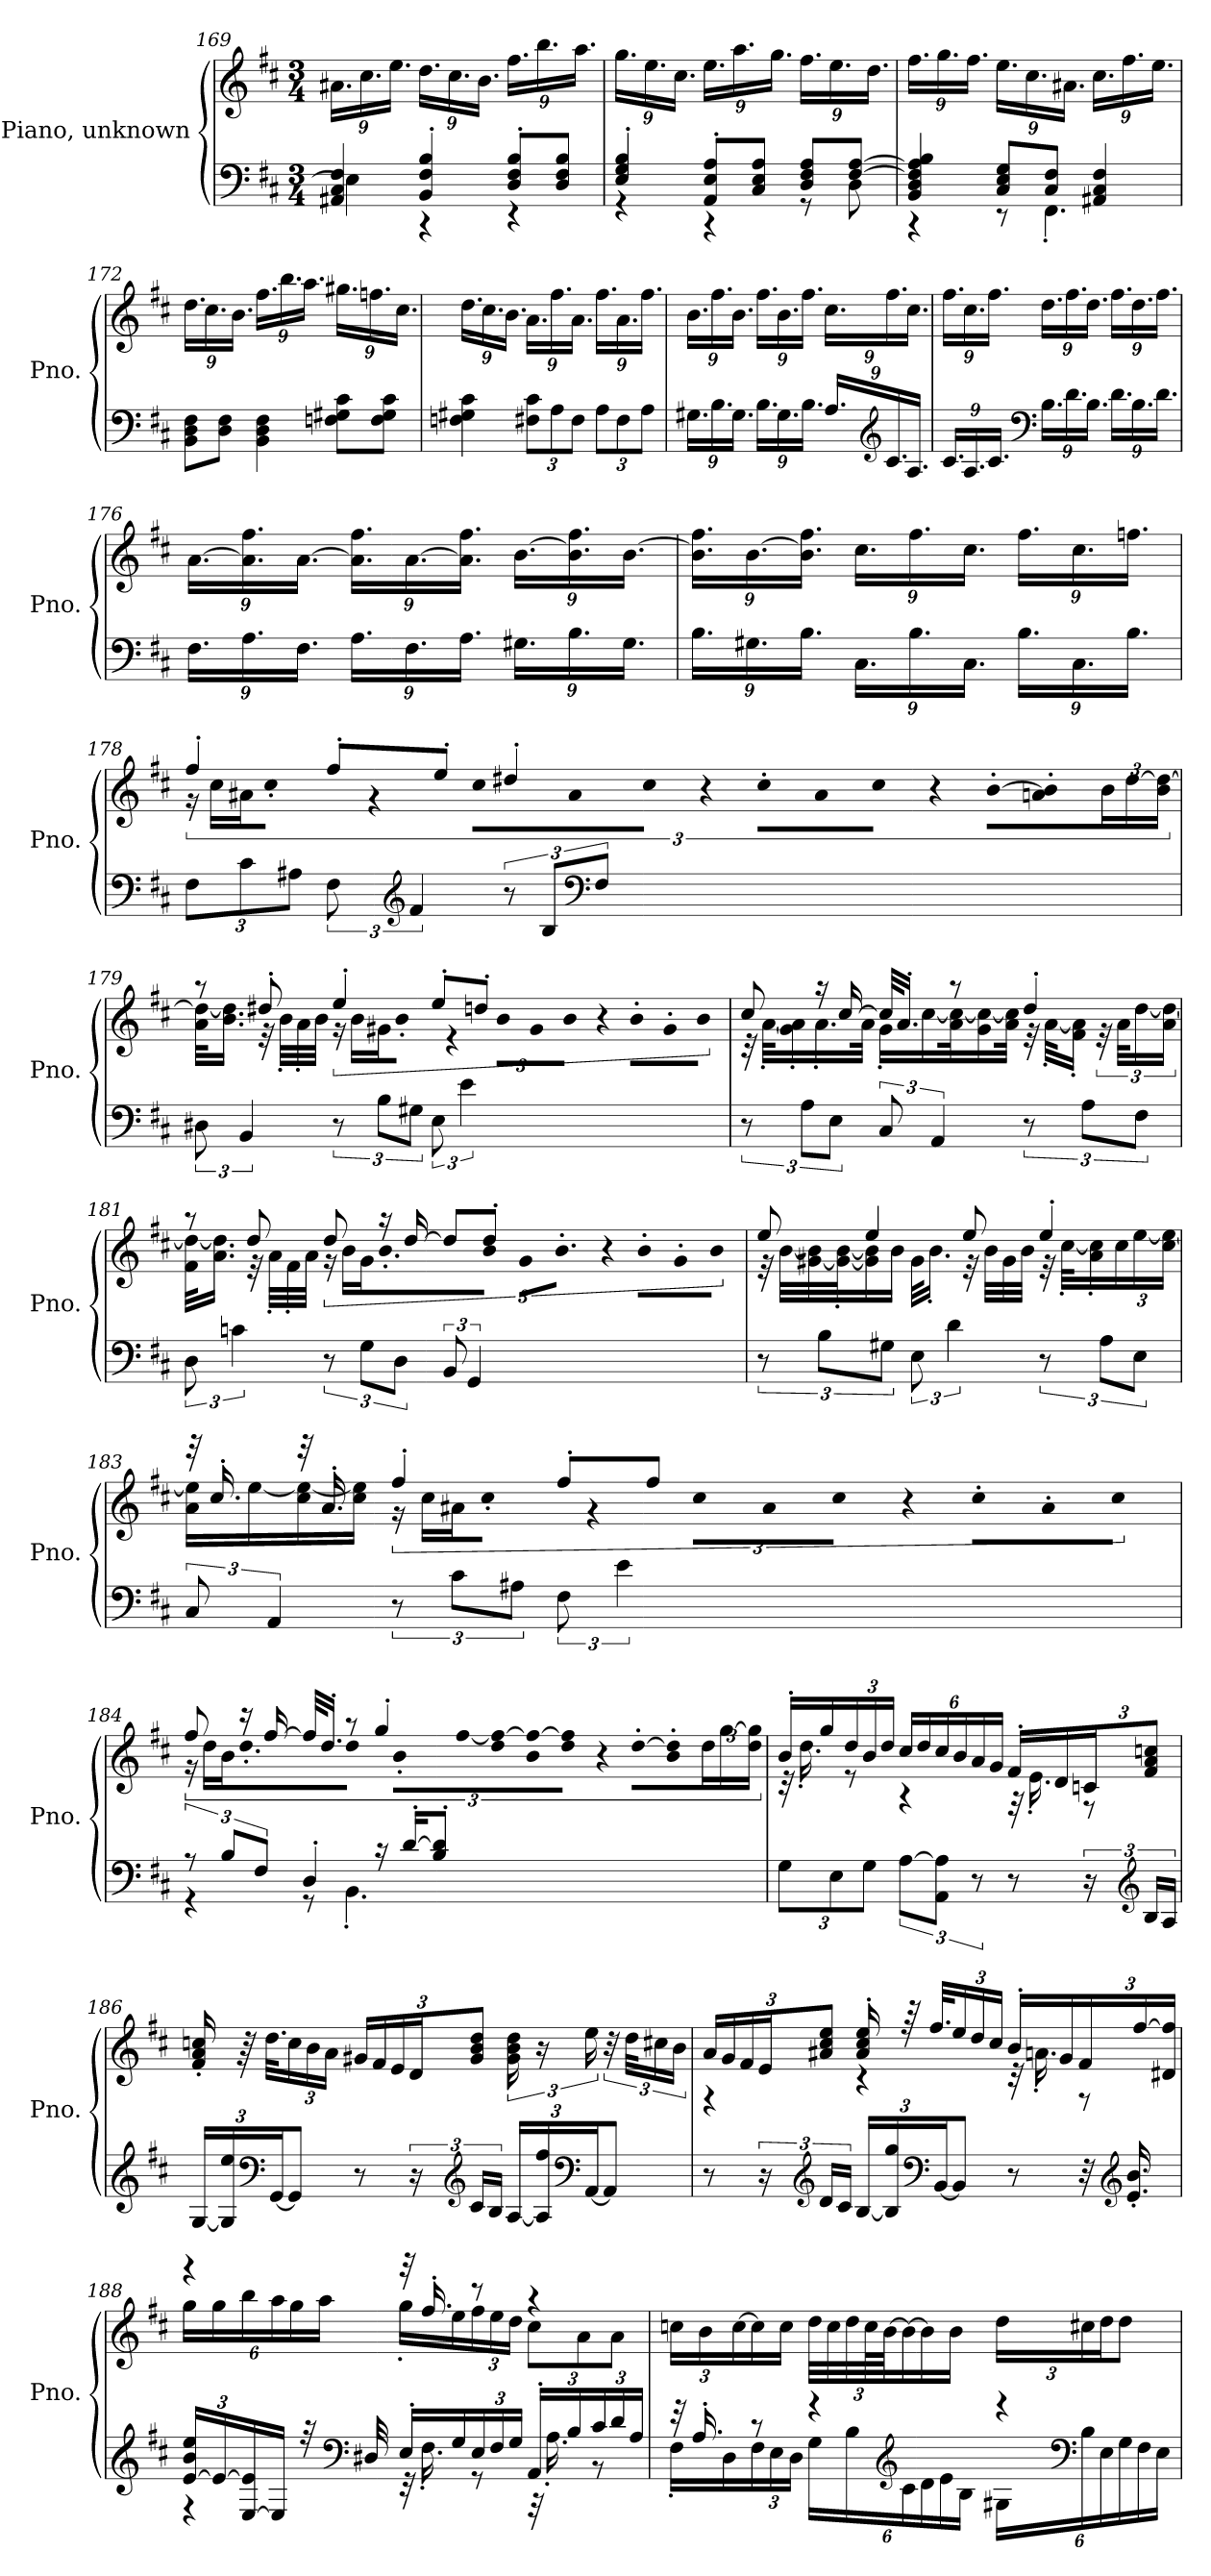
**kern	**kern
*part1	*part1
*staff2	*staff1
*I"Piano, unknown	*
*I'Pno.	*
!!LO:PB:g=z
*clefF4	*clefG2
*k[f#c#]	*k[f#c#]
*M3/4	*M3/4
=169	=169
*^	*
*	*	*Xbrackettup
4AA#X/ 4C#/ 4F#/	4E\]	18.a#X\LL
.	.	18.cc#\
.	.	18.ee\JJ
4BB/' 4F#/' 4B/'	4r	18.dd\LL
.	.	18.cc#\
.	.	18.b\JJ
8D/' 8F#/' 8B/'L	4r	18.ff#\LL
.	.	18.bb\
8D/ 8F#/ 8B/J	.	.
.	.	18.aa\JJ
=170	=170	=170
4E/' 4G/' 4B/'	4r	18.gg\LL
.	.	18.ee\
.	.	18.cc#\JJ
8AA/' 8E/' 8A/'L	4r	18.ee\LL
.	.	18.aa\
8C#/ 8E/ 8A/J	.	.
.	.	18.gg\JJ
8D/ 8F#/ 8A/L	8r	18.ff#\LL
.	.	18.ee\
[8F#/ [8A/J	8D\	.
.	.	18.dd\JJ
=171	=171	=171
4BB/ 4D/ 4F#/] 4A/] 4B/	4r	18.ff#\LL
.	.	18.gg\
.	.	18.ff#\JJ
8C#/ 8E/ 8G/L	8r	18.ee\LL
.	.	18.cc#\
8C#/ 8F#/J	4.FF#'\	.
.	.	18.a#X\JJ
4AA#X/ 4C#/ 4F#/	.	18.cc#\LL
.	.	18.ff#\
.	.	18.ee\JJ
*v	*v	*
!!LO:LB:g=z
=172	=172
8BB\ 8D\ 8F#\L	18.dd\LL
.	18.cc#\
8D\ 8F#\J	.
.	18.b\JJ
4BB\ 4D\ 4F#\	18.ff#\LL
.	18.bb\
.	18.aa\JJ
8Fn\ 8G#X\ 8c#\L	18.gg#X\LL
.	18.ffn\
8F\ 8G#\ 8c#\J	.
.	18.cc#\JJ
=173	=173
4Fn\ 4G#X\ 4c#\	18.dd\LL
.	18.cc#\
.	18.b\JJ
*Xbrackettup	*
12F#X\ 12c#\L	18.a\LL
12A\	18.ff#\
12F#\J	18.a\JJ
12A\L	18.ff#\LL
12F#\	18.a\
12A\J	18.ff#\JJ
=174	=174
18.G#X\LL	18.b\LL
18.B\	18.ff#\
18.G#\JJ	18.b\JJ
18.B\LL	18.ff#\LL
18.G#\	18.b\
18.B\JJ	18.ff#\JJ
18.A/LL	18.cc#\LL
*clefG2	*
18.c#/	18.ff#\
18.A/JJ	18.cc#\JJ
!!LO:LB:g=z
=175	=175
18.c#/LL	18.ff#\LL
18.A/	18.cc#\
18.c#/JJ	18.ff#\JJ
*clefF4	*
18.B\LL	18.dd\LL
18.d\	18.ff#\
18.B\JJ	18.dd\JJ
18.d\LL	18.ff#\LL
18.B\	18.dd\
18.d\JJ	18.ff#\JJ
=176	=176
18.F#\LL	[18.a\LL
18.A\	18.a\] 18.ff#\
18.F#\JJ	[18.a\JJ
18.A\LL	18.a\] 18.ff#\LL
18.F#\	[18.a\
18.A\JJ	18.a\] 18.ff#\JJ
18.G#X\LL	[18.b\LL
18.B\	18.b\] 18.ff#\
18.G#\JJ	[18.b\JJ
!!LO:LB:g=z
=177	=177
18.B\LL	18.b\] 18.ff#\LL
18.G#X\	[18.b\
18.B\JJ	18.b\] 18.ff#\JJ
18.C#\LL	18.cc#\LL
18.B\	18.ff#\
18.C#\JJ	18.cc#\JJ
18.B\LL	18.ff#\LL
18.C#\	18.cc#\
18.B\JJ	18.ffn\JJ
=178	=178
*	*^
*	*	*brackettup
12F#\L	4ff#'/	24r
.	.	24cc#\LL
12c#\	.	24a#X\J
.	.	8cc#'\J
12A#X\J	.	.
*brackettup	*	*
12F#\	8ff#'/L	32r
.	.	32cc#\LLL
.	.	32a#\
*clefG2	*	*
6f#/	.	.
.	.	32cc#\JJJ
.	8ee'/J	32r
.	.	32cc#'\LLL
.	.	32a#\
.	.	32cc#\JJJ
12r	4dd#X'/	32r
.	.	[32b'\KLL
.	.	16an\' 16b\]'
12B/L	.	.
*	*	*Xbrackettup
.	.	24b\
*clefF4	*	*
12F#/J	.	[24dd#\
.	.	24b\ 24dd#\_JJ
!!LO:LB:g=z	!!
=179	=179	=179
12D#X\	8r	32a\ 32dd#\_KLL
.	.	16.b\ 16.dd#\]JJ
6BB/	.	.
.	8dd#X'/	32r
.	.	32b'\LLL
.	.	32a'\
.	.	32b\JJJ
*	*	*brackettup
12r	4ee'/	24r
.	.	24b\LL
12B\L	.	24g#X\J
.	.	8b'\J
12G#X\J	.	.
12E\	8ee'/L	32r
.	.	32b\LLL
.	.	32g#\
6e\	.	.
.	.	32b\JJJ
.	8ddn'/J	32r
.	.	32b'\LLL
.	.	32g#'\
.	.	32b\JJJ
!!LO:LB:g=z	!!
=180	=180	=180
12r	8cc#/	32r
.	.	[32a'\KLL
.	.	16g\' 16a\]'
12A\L	.	.
.	16r	16.a'\
12E\J	.	.
.	[16cc#/	.
.	.	32a\JJk
12C#/	32cc#/KLL]	16g'\LL
.	16.a'/JJ	.
.	.	[16cc#\
6AA/	.	.
.	8r	32a\ 32cc#\_K
.	.	16g\ 16cc#\_
.	.	32a\ 32cc#\]JJk
12r	4dd'/	32r
.	.	[32a'\KLL
.	.	16f#\' 16a\]'JJ
12A\L	.	.
.	.	48r
.	.	48a\KLL
12F#\J	.	[24dd\
.	.	24a\ 24dd\_JJ
!!LO:PB:g=z	!!
=181	=181	=181
12D\	8r	32f#\ 32dd\_KLL
.	.	16.a\ 16.dd\]JJ
6cn\	.	.
.	8dd/	32r
.	.	32a'\LLL
.	.	32f#'\
.	.	32a\JJJ
12r	8dd/	24r
.	.	24b\LL
12G\L	.	24g\
.	16r	16.b'\
12D\J	.	.
.	[16dd/	.
.	.	32b\JJk
12BB/	8dd/L]	32g\KLL
.	.	16.b'\JJ
6GG/	.	.
.	8dd'/J	32r
.	.	32b'\LLL
.	.	32g'\
.	.	32b\JJJ
=182	=182	=182
12r	8ee/	32r
.	.	[32b\LLL
.	.	[32g#X\ 32b\]
12B\L	.	.
.	.	32g#\_' [32b\'J
.	4ee/	16g#\] 16b\]
12G#X\J	.	.
.	.	16b\JJ
12E\	.	32g#\KLL
.	.	16.b'\JJ
6d\	.	.
.	8ee/	32r
.	.	32b\LLL
.	.	32g#\
.	.	32b\JJJ
12r	4ee'/	32r
.	.	[32cc#'\KLL
.	.	16a\' 16cc#\]'
12A\L	.	.
*	*	*Xbrackettup
.	.	24cc#\
12E\J	.	[24ee\
.	.	24cc#\ 24ee\_JJ
!!LO:LB:g=z	!!
=183	=183	=183
12C#/	32r	16a\ 16ee\]LL
.	16.cc#'/	.
.	.	[16ee\
6AA/	.	.
.	32r	16cc#\ 16ee\_
.	16.a'/	.
.	.	16cc#\ 16ee\]JJ
*	*	*brackettup
12r	4ff#'/	24r
.	.	24cc#\LL
12c#\L	.	24a#X\J
.	.	8cc#'\J
12A#X\J	.	.
12F#\	8ff#'/L	32r
.	.	32cc#\LLL
.	.	32a#\
6e\	.	.
.	.	32cc#\JJJ
.	8ff#/J	32r
.	.	32cc#'\LLL
.	.	32a#'\
.	.	32cc#\JJJ
!!LO:LB:g=z	!!
=184	=184	=184
*^	*	*
12r	4r	8ff#/	24r
.	.	.	24dd\LL
12B/L	.	.	24b\
.	.	16r	16.dd'\
12F#/J	.	.	.
.	.	[16ff#/	.
.	.	.	32dd\JJk
4D'/	8r	32ff#/KLL]	16b'\LL
.	.	16.dd'/JJ	.
.	.	.	[16ff#\
.	4.BB'\	8r	32dd\ 32ff#\_K
.	.	.	16b\ 16ff#\_
.	.	.	32dd\ 32ff#\]JJk
16r	.	4gg'/	32r
.	.	.	[32dd'\KLL
[16d'/KL	.	.	16b\' 16dd\]'
*	*	*	*Xbrackettup
8B/' 8d/]'J	.	.	24dd\
.	.	.	[24gg\
.	.	.	24dd\ 24gg\]JJ
*v	*v	*	*
=185	=185	=185
*Xbrackettup	*	*
12G\L	16b'/LL	32r
.	.	16.dd'\
.	16gg/	.
12E\	.	.
.	24dd/	8r
12G\J	24b/	.
.	24dd/JJ	.
*brackettup	*	*
[12A\L	24cc#/LL	4r
.	24dd/	.
12AA\ 12A\]J	24cc#/	.
.	24b/	.
12r	24a/	.
.	24g/JJ	.
8r	16f#'/LL	32r
.	.	16.e'\
.	16d/	.
24r	24cn/J	8r
*clefG2	*	*
24B/LL	12f#/ 12a/ 12ccn/J	.
24A/JJ	.	.
*	*v	*v
!!LO:LB:g=z
=186	=186
*Xbrackettup	*
[24G/LL	16f#/' 16a/' 16ccn/'
24G/] 24ee/	.
.	64r
.	32.dd\KLL
*clefF4	*
[24GG/J	.
8GG/J]	24cc\
.	24b\
.	24a\JJ
8r	24g#X/LL
.	24f#/
.	24e/
*brackettup	*
24r	24d/J
*clefG2	*
24c#/LL	12g#/ 12b/ 12dd/J
24B/JJ	.
*Xbrackettup	*brackettup
[24A/LL	24g#\ 24b\ 24dd\
24A/] 24ff#/	24r
*clefF4	*
[24AA/J	24ee\
8AA/J]	48r
.	48dd\KLL
.	24cc#X\
.	24b\JJ
!!LO:LB:g=z
=187	=187
*	*Xbrackettup
*	*^
8r	24a/LL	4r
.	24g/	.
.	24f#/	.
*brackettup	*	*
24r	24e/J	.
*clefG2	*	*
24d/LL	12a#X/ 12cc#/ 12ee/J	.
24c#/JJ	.	.
*Xbrackettup	*	*
[24B/LL	16a#/' 16cc#/' 16ee/'	4r
24B/] 24gg/	.	.
.	64r	.
.	32.ff#/KLL	.
*clefF4	*	*
[24BB/J	.	.
8BB/J]	24ee/	.
.	24dd/	.
.	24cc#/JJ	.
8r	16b'/LL	32r
.	.	16.an'\
.	16g/	.
32r	24f#/	8r
*clefG2	*	*
16.e/' 16.b/'	.	.
.	[24ff#/	.
.	24d#X/ 24ff#/]JJ	.
!!LO:LB:g=z	!!
=188	=188	=188
*^	*	*
[24e/ 24b/ 24ee/LL	4r	4r	24gg\LL
24e/_	.	.	24gg\
[24E/ 24e/]	.	.	24bb\
16E/JJ]	.	.	24aa\
.	.	.	24gg\
32r	.	.	.
.	.	.	24aa\JJ
*clefF4	*	*	*
32D#X/	.	.	.
16E'/LL	32r	32r	16gg'\LL
.	16.F#'\	16.ff#'/	.
16G/	.	.	16ee\
24E/	8r	8r	24ff#\
24F#/	.	.	24ee\
24G/JJ	.	.	24dd\JJ
16AA'/LL	32r	4r	12cc#\L
.	16.A'\	.	.
16B/	.	.	.
.	.	.	12a\
24c#/	8r	.	.
24d/	.	.	12a\J
24A/JJ	.	.	.
*	*	*v	*v
!!LO:PB:g=z
=189	=189	=189
32r	16F#'\LL	24ccn\LL
16.A'/	.	.
.	.	24b\
.	16D\	.
.	.	[24cc\
8r	24F#\	16cc\]
.	24E\	.
.	.	16cc\JJ
.	24D\JJ	.
4r	24G\LL	48dd\LLL
.	.	48cc\
.	24B\	48dd\
.	.	96cc\L
.	.	[96b\JJ
*clefG2	*	*
.	24c#\	24b\_
.	24d\	16b\]
.	24e\	.
.	.	16b\JJ
.	24B\JJ	.
4r	24G#X\LL	24dd\LL
*clefF4	*	*
.	24B\	24cc#X\
.	24E\	24dd\J
.	24G#\	8dd\J
.	24F#\	.
.	24E\JJ	.
*v	*v	*
=	=
*-	*-
